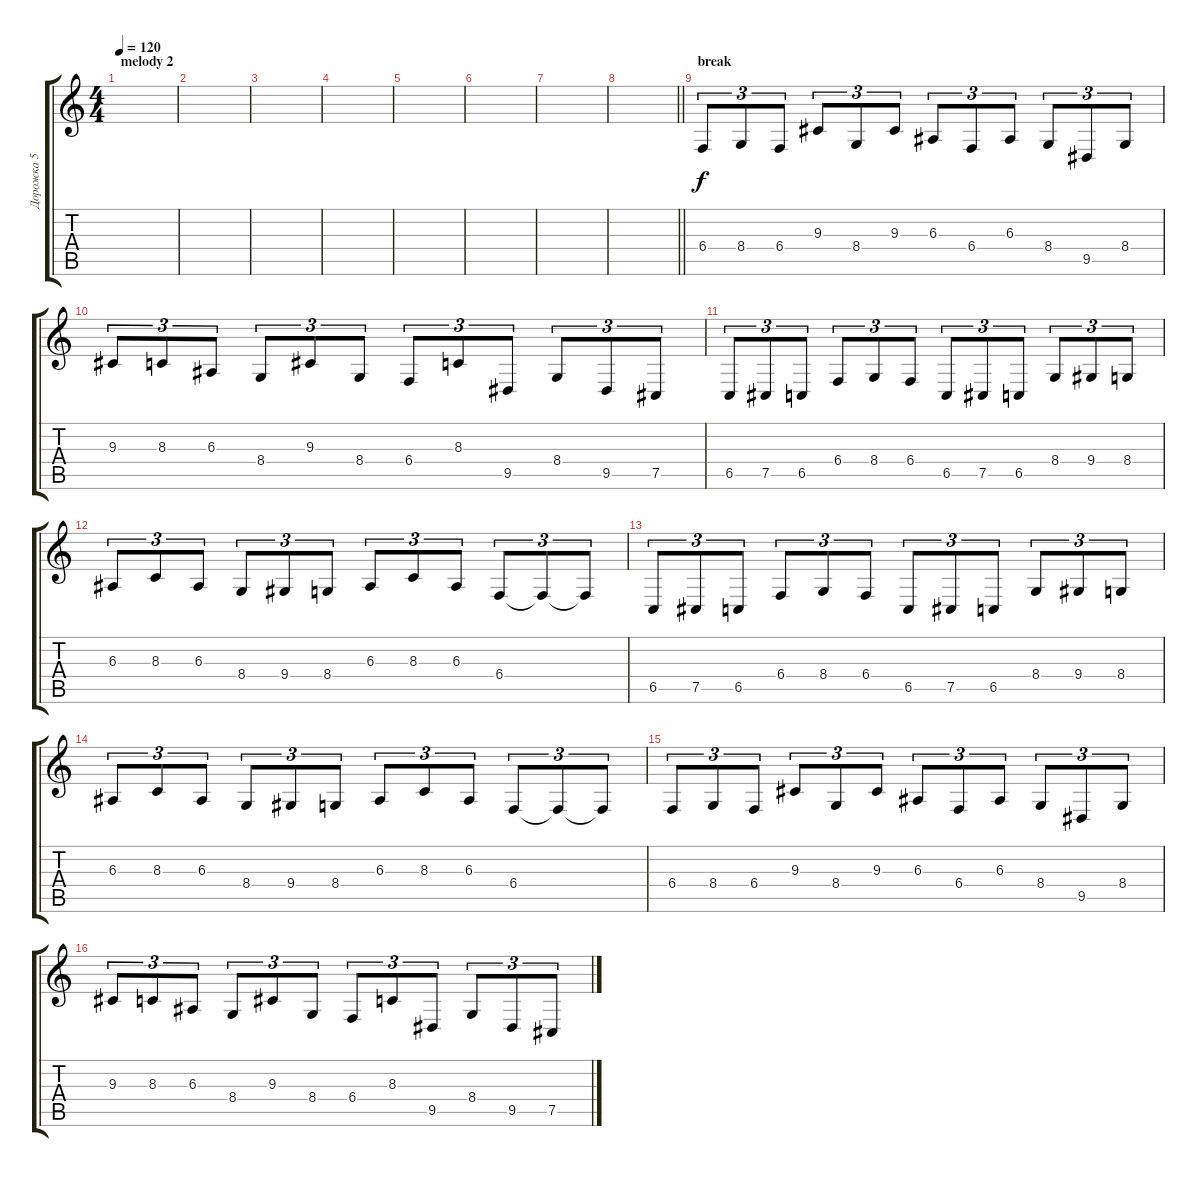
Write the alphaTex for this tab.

\track ("Дорожка 5" "Дорожка 5") {instrument stringensemble1}
\staff {score tabs}
\tuning (Db4 Ab3 E3 B2 Gb2 B1) {hide}
\ts (4 4)
\section ("" "melody 2")
\tempo 120
\clef g2
\ks c
|
|
|
|
|
|
|
\barLineRight lightlight
|
\section ("" "break")
6.4.8{tu (3 2)} 8.4.8{tu (3 2)} 6.4.8{tu (3 2)} 9.3.8{tu (3 2)} 8.4.8{tu (3 2)} 9.3.8{tu (3 2)} 6.3.8{tu (3 2)} 6.4.8{tu (3 2)} 6.3.8{tu (3 2)} 8.4.8{tu (3 2)} 9.5.8{tu (3 2)} 8.4.8{tu (3 2)} |
9.3.8{tu (3 2)} 8.3.8{tu (3 2)} 6.3.8{tu (3 2)} 8.4.8{tu (3 2)} 9.3.8{tu (3 2)} 8.4.8{tu (3 2)} 6.4.8{tu (3 2)} 8.3.8{tu (3 2)} 9.5.8{tu (3 2)} 8.4.8{tu (3 2)} 9.5.8{tu (3 2)} 7.5.8{tu (3 2)} |
6.5.8{tu (3 2)} 7.5.8{tu (3 2)} 6.5.8{tu (3 2)} 6.4.8{tu (3 2)} 8.4.8{tu (3 2)} 6.4.8{tu (3 2)} 6.5.8{tu (3 2)} 7.5.8{tu (3 2)} 6.5.8{tu (3 2)} 8.4.8{tu (3 2)} 9.4.8{tu (3 2)} 8.4.8{tu (3 2)} |
6.3.8{tu (3 2)} 8.3.8{tu (3 2)} 6.3.8{tu (3 2)} 8.4.8{tu (3 2)} 9.4.8{tu (3 2)} 8.4.8{tu (3 2)} 6.3.8{tu (3 2)} 8.3.8{tu (3 2)} 6.3.8{tu (3 2)} 6.4.8{tu (3 2)} 6.4{t}.8{tu (3 2)} 6.4{t}.8{tu (3 2)} |
6.5.8{tu (3 2)} 7.5.8{tu (3 2)} 6.5.8{tu (3 2)} 6.4.8{tu (3 2)} 8.4.8{tu (3 2)} 6.4.8{tu (3 2)} 6.5.8{tu (3 2)} 7.5.8{tu (3 2)} 6.5.8{tu (3 2)} 8.4.8{tu (3 2)} 9.4.8{tu (3 2)} 8.4.8{tu (3 2)} |
6.3.8{tu (3 2)} 8.3.8{tu (3 2)} 6.3.8{tu (3 2)} 8.4.8{tu (3 2)} 9.4.8{tu (3 2)} 8.4.8{tu (3 2)} 6.3.8{tu (3 2)} 8.3.8{tu (3 2)} 6.3.8{tu (3 2)} 6.4.8{tu (3 2)} 6.4{t}.8{tu (3 2)} 6.4{t}.8{tu (3 2)} |
6.4.8{tu (3 2)} 8.4.8{tu (3 2)} 6.4.8{tu (3 2)} 9.3.8{tu (3 2)} 8.4.8{tu (3 2)} 9.3.8{tu (3 2)} 6.3.8{tu (3 2)} 6.4.8{tu (3 2)} 6.3.8{tu (3 2)} 8.4.8{tu (3 2)} 9.5.8{tu (3 2)} 8.4.8{tu (3 2)} |
9.3.8{tu (3 2)} 8.3.8{tu (3 2)} 6.3.8{tu (3 2)} 8.4.8{tu (3 2)} 9.3.8{tu (3 2)} 8.4.8{tu (3 2)} 6.4.8{tu (3 2)} 8.3.8{tu (3 2)} 9.5.8{tu (3 2)} 8.4.8{tu (3 2)} 9.5.8{tu (3 2)} 7.5.8{tu (3 2)}
